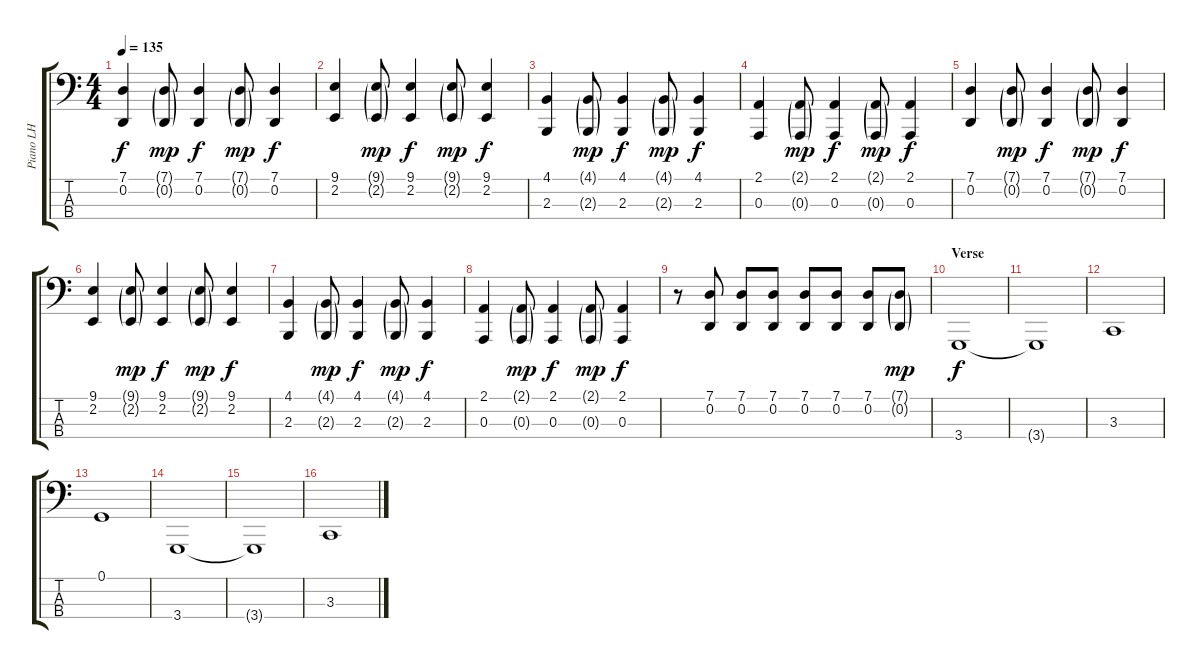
\track ("Piano LH" "Piano LH") {instrument acousticgrandpiano}
\staff {score tabs}
\tuning (G2 D2 A1 E1) {hide}
\ts (4 4)
\tempo 135
\clef f4
\ks c
(7.1 0.2).4{dy f} (7.1{g} 0.2{g}).8{dy mp} (7.1 0.2).4{dy f} (7.1{g} 0.2{g}).8{dy mp} (7.1 0.2).4{dy f} |
(9.1 2.2).4 (9.1{g} 2.2{g}).8{dy mp} (9.1 2.2).4{dy f} (9.1{g} 2.2{g}).8{dy mp} (9.1 2.2).4{dy f} |
(4.1 2.3).4 (4.1{g} 2.3{g}).8{dy mp} (4.1 2.3).4{dy f} (4.1{g} 2.3{g}).8{dy mp} (4.1 2.3).4{dy f} |
(2.1 0.3).4 (2.1{g} 0.3{g}).8{dy mp} (2.1 0.3).4{dy f} (2.1{g} 0.3{g}).8{dy mp} (2.1 0.3).4{dy f} |
(7.1 0.2).4 (7.1{g} 0.2{g}).8{dy mp} (7.1 0.2).4{dy f} (7.1{g} 0.2{g}).8{dy mp} (7.1 0.2).4{dy f} |
(9.1 2.2).4 (9.1{g} 2.2{g}).8{dy mp} (9.1 2.2).4{dy f} (9.1{g} 2.2{g}).8{dy mp} (9.1 2.2).4{dy f} |
(4.1 2.3).4 (4.1{g} 2.3{g}).8{dy mp} (4.1 2.3).4{dy f} (4.1{g} 2.3{g}).8{dy mp} (4.1 2.3).4{dy f} |
(2.1 0.3).4 (2.1{g} 0.3{g}).8{dy mp} (2.1 0.3).4{dy f} (2.1{g} 0.3{g}).8{dy mp} (2.1 0.3).4{dy f} |
r.8 (7.1 0.2).8 (7.1 0.2).8 (7.1 0.2).8 (7.1 0.2).8 (7.1 0.2).8 (7.1 0.2).8 (7.1{g} 0.2{g}).8{dy mp} |
\section ("" "Verse")
3.4.1{dy f} |
3.4{t}.1 |
3.3.1 |
0.1.1 |
3.4.1 |
3.4{t}.1 |
3.3.1
